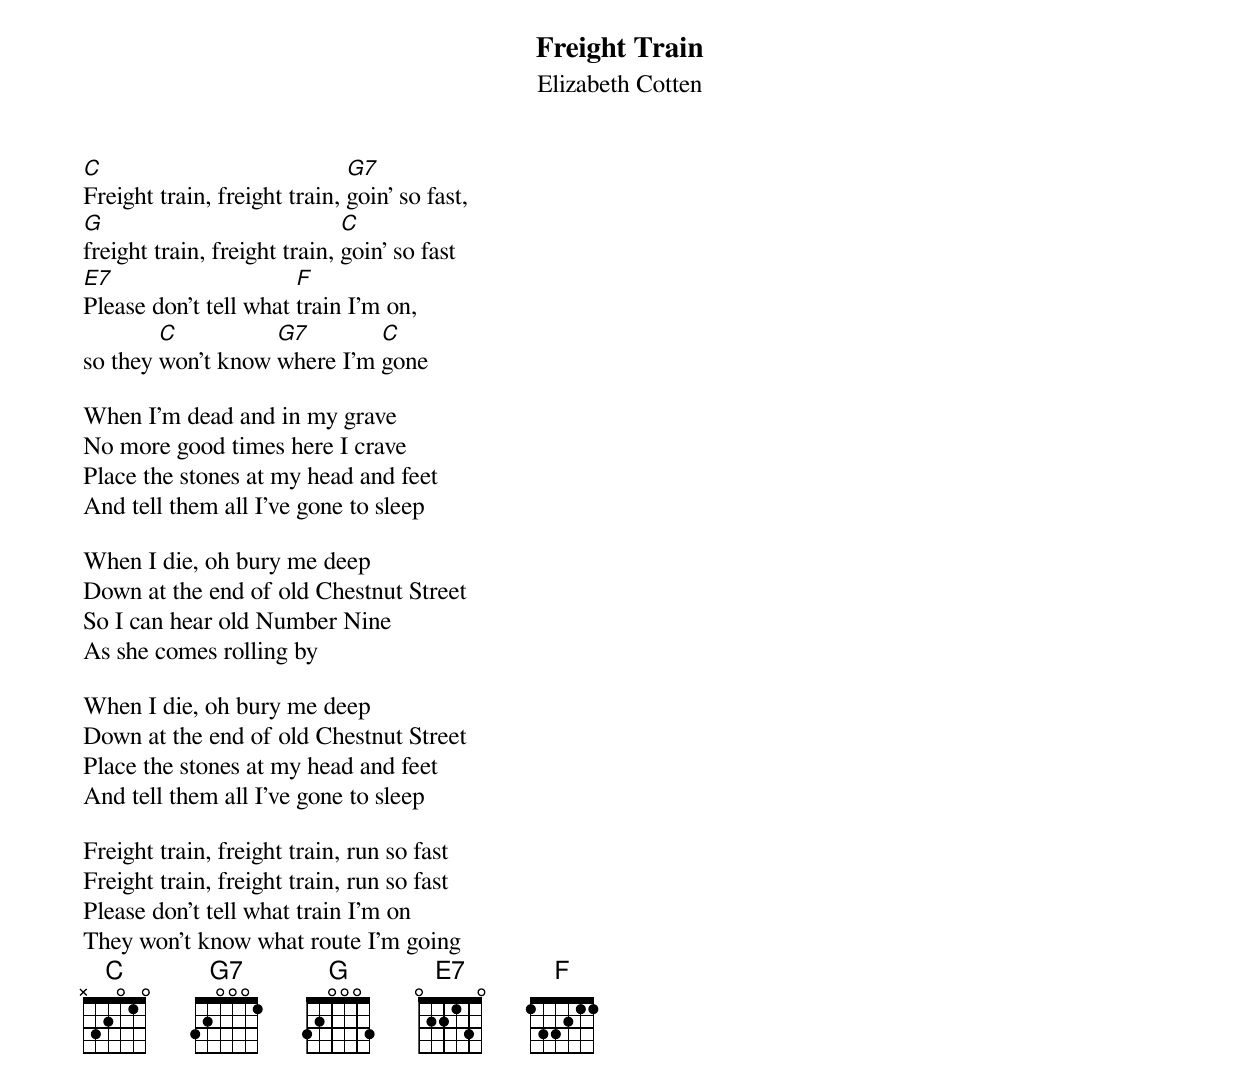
{t:Freight Train}
{st:Elizabeth Cotten}
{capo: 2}

[C]Freight train, freight train, [G7]goin' so fast,
[G]freight train, freight train, [C]goin' so fast
[E7]Please don't tell what [F]train I'm on,
so they [C]won't know [G7]where I'm [C]gone

When I'm dead and in my grave
No more good times here I crave
Place the stones at my head and feet
And tell them all I've gone to sleep

When I die, oh bury me deep
Down at the end of old Chestnut Street
So I can hear old Number Nine
As she comes rolling by

When I die, oh bury me deep
Down at the end of old Chestnut Street
Place the stones at my head and feet
And tell them all I've gone to sleep

Freight train, freight train, run so fast
Freight train, freight train, run so fast
Please don't tell what train I'm on
They won't know what route I'm going
